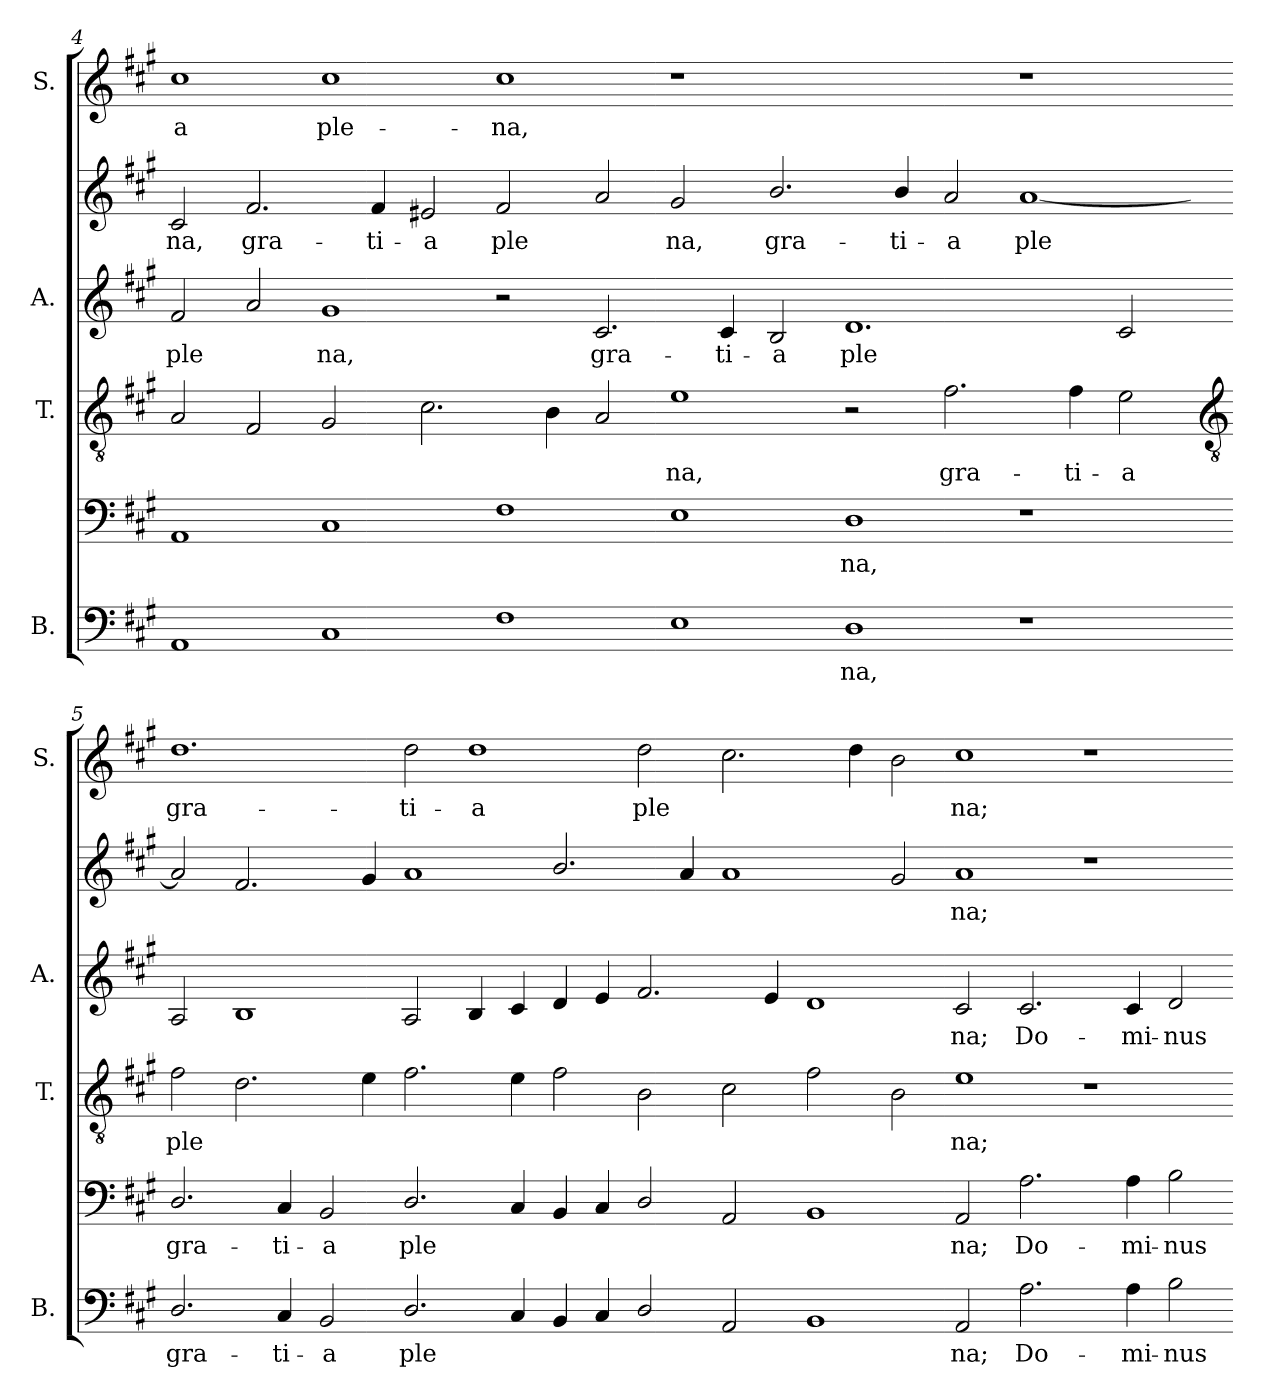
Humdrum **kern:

**kern	**text	**kern	**text	**kern	**text	**kern	**text	**kern	**text	**kern	**text
*part4	*part4	*part4	*part4	*part3	*part3	*part2	*part2	*part2	*part2	*part1	*part1
*staff6	*staff6	*staff5	*staff5	*staff4	*staff4	*staff3	*staff3	*staff2	*staff2	*staff1	*staff1
*I"B.	*	*	*	*I"T.	*	*I"A.	*	*	*	*I"S.	*
*I'B.	*	*	*	*I'T.	*	*I'A.	*	*	*	*I'S.	*
!!LO:LB:g=z
*clefF4	*	*clefF4	*	*clefGv2	*	*clefG2	*	*clefG2	*	*clefG2	*
*k[f#c#g#]	*	*k[f#c#g#]	*	*k[f#c#g#]	*	*k[f#c#g#]	*	*k[f#c#g#]	*	*k[f#c#g#]	*
*A:	*	*A:	*	*A:	*	*A:	*	*A:	*	*A:	*
=4	=4	=4	=4	=4	=4	=4	=4	=4	=4	=4	=4
!	!	!	!	!	!	!	!LO:LY:b	!	!LO:LY:b	!	!LO:LY:b
1AA	.	1AA	.	2A	.	2f#	ple	2c#	na,	1cc#	-a
!	!	!	!	!	!	!	!	!	!LO:LY:b	!	!
.	.	.	.	2F#	.	2a	.	2.f#	gra-	.	.
!	!	!	!	!	!	!	!LO:LY:b	!	!	!	!LO:LY:b
1C#	.	1C#	.	2G#	.	1g#	na,	.	.	1cc#	ple-
!	!	!	!	!	!	!	!	!	!LO:LY:b	!	!
.	.	.	.	.	.	.	.	4f#	-ti-	.	.
!	!	!	!	!	!	!	!	!	!LO:LY:b	!	!
.	.	.	.	2.c#	.	.	.	2e#X	-a	.	.
!	!	!	!	!	!	!	!	!	!LO:LY:b	!	!LO:LY:b
1F#	.	1F#	.	.	.	2r	.	2f#	ple	1cc#	-na,
.	.	.	.	4B	.	.	.	.	.	.	.
!	!	!	!	!	!	!	!LO:LY:b	!	!	!	!
.	.	.	.	2A	.	2.c#	gra-	2a	.	.	.
!	!	!	!	!	!LO:LY:b	!	!	!	!LO:LY:b	!	!
1E	.	1E	.	1e	na,	.	.	2g#	na,	1r	.
!	!	!	!	!	!	!	!LO:LY:b	!	!	!	!
.	.	.	.	.	.	4c#	-ti-	.	.	.	.
!	!	!	!	!	!	!	!LO:LY:b	!	!LO:LY:b	!	!
.	.	.	.	.	.	2B	-a	2.b/	gra-	.	.
!	!LO:LY:b	!	!LO:LY:b	!	!	!	!LO:LY:b	!	!	!	!
1D	na,	1D	na,	2r	.	1.d	ple	.	.	1ryy	.
!	!	!	!	!	!	!	!	!	!LO:LY:b	!	!
.	.	.	.	.	.	.	.	4b/	-ti-	.	.
!	!	!	!	!	!LO:LY:b	!	!	!	!LO:LY:b	!	!
.	.	.	.	2.f#	gra-	.	.	2a/	-a	.	.
!	!	!	!	!	!	!	!	!	!LO:LY:b	!	!
1r	.	1r	.	.	.	.	.	[1a	ple	1r	.
!	!	!	!	!	!LO:LY:b	!	!	!	!	!	!
.	.	.	.	4f#	-ti-	.	.	.	.	.	.
!	!	!	!	!	!LO:LY:b	!	!	!	!	!	!
.	.	.	.	2e	-a	2c#	.	.	.	.	.
!!LO:LB:g=z
=5-	=5-	=5-	=5-	=5-	=5-	=5-	=5-	=5-	=5-	=5-	=5-
*	*	*	*	*clefGv2	*	*	*	*	*	*	*
!	!LO:LY:b	!	!LO:LY:b	!	!LO:LY:b	!	!	!	!	!	!LO:LY:b
2.D/	gra-	2.D/	gra-	2f#	ple	2A	.	2a]	.	1.dd	gra-
.	.	.	.	2.d	.	1B	.	2.f#	.	.	.
!	!LO:LY:b	!	!LO:LY:b	!	!	!	!	!	!	!	!
4C#/	-ti-	4C#/	-ti-	.	.	.	.	.	.	.	.
!	!LO:LY:b	!	!LO:LY:b	!	!	!	!	!	!	!	!
2BB/	-a	2BB/	-a	.	.	.	.	.	.	.	.
.	.	.	.	4e	.	.	.	4g#	.	.	.
!	!LO:LY:b	!	!LO:LY:b	!	!	!	!	!	!	!	!LO:LY:b
2.D/	ple	2.D/	ple	2.f#	.	2A	.	1a	.	2dd	-ti-
!	!	!	!	!	!	!	!	!	!	!	!LO:LY:b
.	.	.	.	.	.	4B	.	.	.	1dd	-a
4C#/	.	4C#/	.	4e	.	4c#	.	.	.	.	.
4BB/	.	4BB/	.	2f#	.	4d	.	2.b/	.	.	.
4C#/	.	4C#/	.	.	.	4e	.	.	.	.	.
!	!	!	!	!	!	!	!	!	!	!	!LO:LY:b
2D/	.	2D/	.	2B	.	2.f#	.	.	.	2dd	ple
.	.	.	.	.	.	.	.	4a	.	.	.
2AA	.	2AA	.	2c#	.	.	.	1a	.	2.cc#	.
.	.	.	.	.	.	4e	.	.	.	.	.
1BB	.	1BB	.	2f#	.	1d	.	.	.	.	.
.	.	.	.	.	.	.	.	.	.	4dd	.
.	.	.	.	2B	.	.	.	2g#	.	2b	.
!	!LO:LY:b	!	!LO:LY:b	!	!LO:LY:b	!	!LO:LY:b	!	!LO:LY:b	!	!LO:LY:b
2AA	na;	2AA	na;	1e	na;	2c#	na;	1a	na;	1cc#	na;
!	!LO:LY:b	!	!LO:LY:b	!	!	!	!LO:LY:b	!	!	!	!
2.A	Do-	2.A	Do-	.	.	2.c#	Do-	.	.	.	.
.	.	.	.	1r	.	.	.	1r	.	1r	.
!	!LO:LY:b	!	!LO:LY:b	!	!	!	!LO:LY:b	!	!	!	!
4A	-mi-	4A	-mi-	.	.	4c#	-mi-	.	.	.	.
!	!LO:LY:b	!	!LO:LY:b	!	!	!	!LO:LY:b	!	!	!	!
2B	-nus	2B	-nus	.	.	2d	-nus	.	.	.	.
=-	=-	=-	=-	=-	=-	=-	=-	=-	=-	=-	=-
*-	*-	*-	*-	*-	*-	*-	*-	*-	*-	*-	*-
